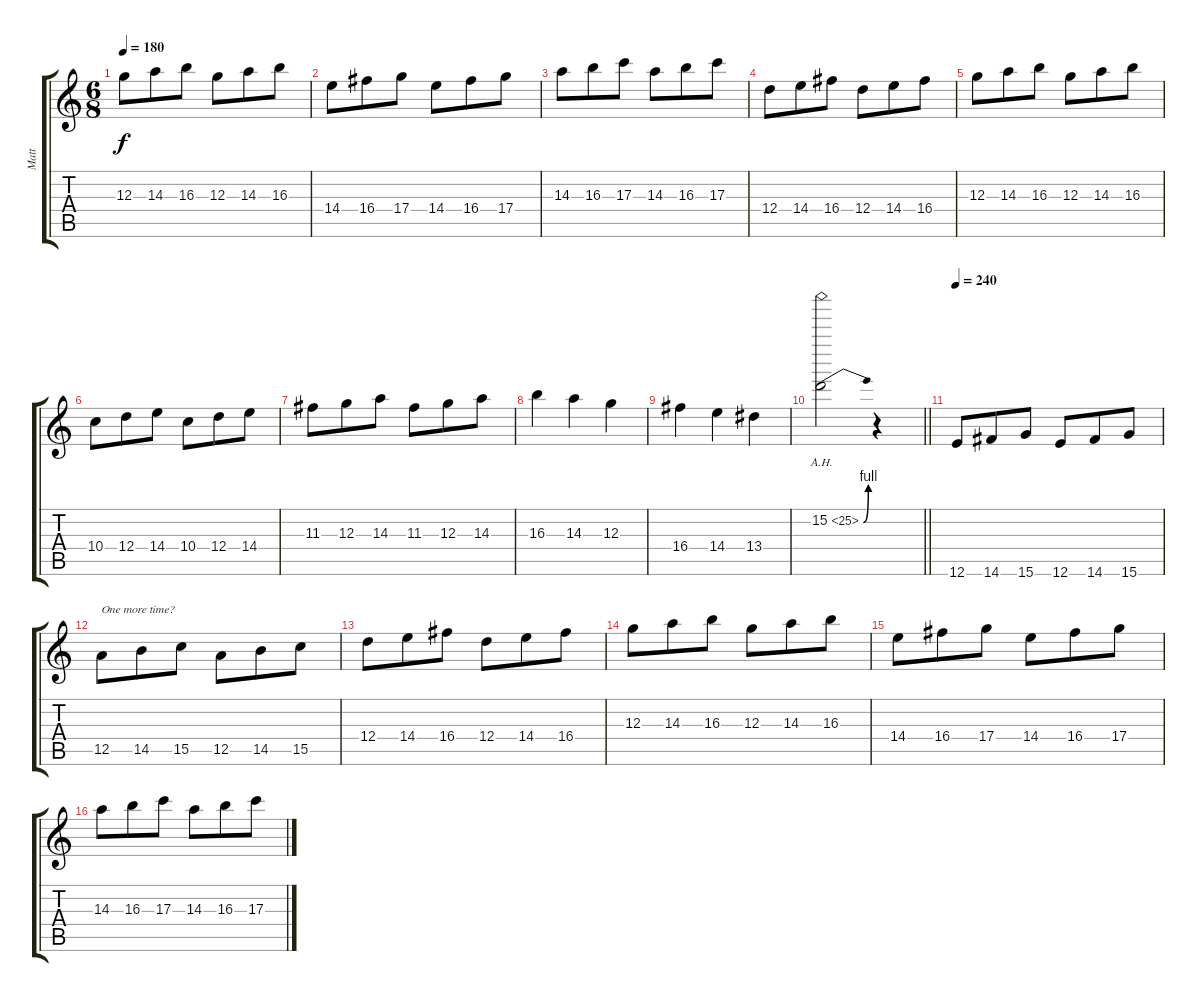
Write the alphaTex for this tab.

\track ("Matt" "Matt") {instrument overdrivenguitar}
\staff {score tabs}
\tuning (E4 B3 G3 D3 A2 E2) {hide}
\ts (6 8)
\tempo 180
\clef g2
\ks c
12.3.8{dy f} 14.3.8 16.3.8 12.3.8 14.3.8 16.3.8 |
14.4.8 16.4.8 17.4.8 14.4.8 16.4.8 17.4.8 |
14.3.8 16.3.8 17.3.8 14.3.8 16.3.8 17.3.8 |
12.4.8 14.4.8 16.4.8 12.4.8 14.4.8 16.4.8 |
12.3.8 14.3.8 16.3.8 12.3.8 14.3.8 16.3.8 |
10.4.8 12.4.8 14.4.8 10.4.8 12.4.8 14.4.8 |
11.3.8 12.3.8 14.3.8 11.3.8 12.3.8 14.3.8 |
16.3.4 14.3.4 12.3.4 |
16.4.4 14.4.4 13.4.4 |
\barLineRight lightlight
15.2{be (bend 0 0 60 4) ah 10}.2 r.4 |
\tempo 240
12.6.8 14.6.8 15.6.8 12.6.8 14.6.8 15.6.8 |
12.5.8{txt "One more time?"} 14.5.8 15.5.8 12.5.8 14.5.8 15.5.8 |
12.4.8 14.4.8 16.4.8 12.4.8 14.4.8 16.4.8 |
12.3.8 14.3.8 16.3.8 12.3.8 14.3.8 16.3.8 |
14.4.8 16.4.8 17.4.8 14.4.8 16.4.8 17.4.8 |
14.3.8 16.3.8 17.3.8 14.3.8 16.3.8 17.3.8
